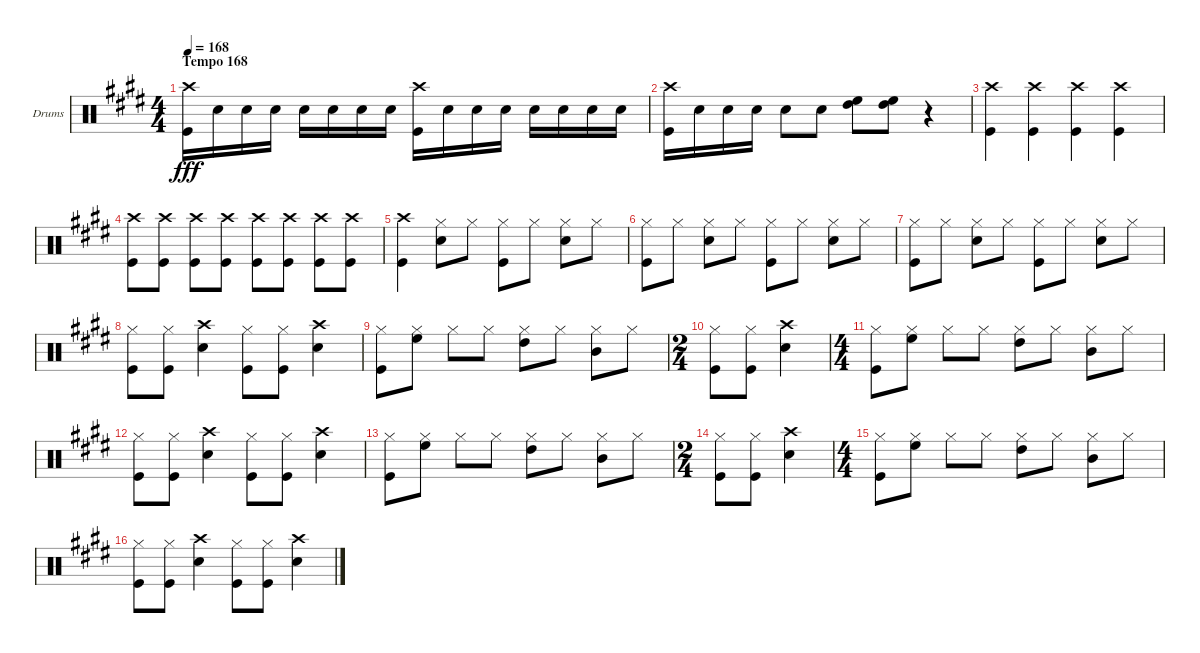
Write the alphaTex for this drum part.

\bracketExtendMode groupsimilarinstruments
\firstSystemTrackNameOrientation horizontal
\otherSystemsTrackNameOrientation horizontal
\track ("Drumkit" "Drums") {instrument percussion}
\staff {score}
\articulation defaults
\ts (4 4)
\section ("" "Tempo 168")
\tempo 168
\clef neutral
\scale
1.06557
\ks e
("Kick (hit)" "Crash high (hit)").16{dy fff} "Snare (hit) 2".16 "Snare (hit) 2".16 "Snare (hit) 2".16 "Snare (hit) 2".16 "Snare (hit) 2".16 "Snare (hit) 2".16 "Snare (hit) 2".16 ("Kick (hit)" "Crash high (hit)").16 "Snare (hit) 2".16 "Snare (hit) 2".16 "Snare (hit) 2".16 "Snare (hit) 2".16 "Snare (hit) 2".16 "Snare (hit) 2".16 "Snare (hit) 2".16 |
\scale
0.934426 ("Kick (hit)" "Crash high (hit)").16 "Snare (hit) 2".16 "Snare (hit) 2".16 "Snare (hit) 2".16 "Snare (hit) 2".8 "Snare (hit) 2".8 ("High Floor Tom (hit)" "High Tom (hit)").8 ("High Floor Tom (hit)" "High Tom (hit)").8 r.4 |
\scale
1.06557 ("Crash high (hit)" "Kick (hit)").4 ("Crash high (hit)" "Kick (hit)").4 ("Crash high (hit)" "Kick (hit)").4 ("Crash high (hit)" "Kick (hit)").4 |
\scale
0.934426 ("Kick (hit)" "Crash high (hit)").8 ("Kick (hit)" "Crash high (hit)").8 ("Kick (hit)" "Crash high (hit)").8 ("Kick (hit)" "Crash high (hit)").8 ("Kick (hit)" "Crash high (hit)").8 ("Kick (hit)" "Crash high (hit)").8 ("Kick (hit)" "Crash high (hit)").8 ("Kick (hit)" "Crash high (hit)").8 |
\scale
1.06557 ("Crash high (hit)" "Kick (hit)").4 ("Hi-Hat (closed)" "Snare (hit) 2").8 "Hi-Hat (closed)".8 ("Kick (hit)" "Hi-Hat (closed)").8 "Hi-Hat (closed)".8 ("Snare (hit) 2" "Hi-Hat (closed)").8 "Hi-Hat (closed)".8 |
\scale
0.934426 ("Kick (hit)" "Hi-Hat (closed)").8 "Hi-Hat (closed)".8 ("Snare (hit) 2" "Hi-Hat (closed)").8 "Hi-Hat (closed)".8 ("Kick (hit)" "Hi-Hat (closed)").8 "Hi-Hat (closed)".8 ("Snare (hit) 2" "Hi-Hat (closed)").8 "Hi-Hat (closed)".8 |
\scale
1.06557 ("Kick (hit)" "Hi-Hat (closed)").8 "Hi-Hat (closed)".8 ("Snare (hit) 2" "Hi-Hat (closed)").8 "Hi-Hat (closed)".8 ("Kick (hit)" "Hi-Hat (closed)").8 "Hi-Hat (closed)".8 ("Snare (hit) 2" "Hi-Hat (closed)").8 "Hi-Hat (closed)".8 |
\scale
0.934426 ("Kick (hit)" "Hi-Hat (closed)").8 ("Kick (hit)" "Hi-Hat (closed)").8 ("Snare (hit) 2" "Crash high (hit)").4 ("Hi-Hat (closed)" "Kick (hit)").8 ("Hi-Hat (closed)" "Kick (hit)").8 ("Crash high (hit)" "Snare (hit) 2").4 |
\scale
1.06557 ("Hi-Hat (closed)" "Kick (hit)").8 ("High Floor Tom (hit)" "Hi-Hat (closed)").8 "Hi-Hat (closed)".8 "Hi-Hat (closed)".8 ("High Tom (hit)" "Hi-Hat (closed)").8 "Hi-Hat (closed)".8 ("Mid Tom (hit)" "Hi-Hat (closed)").8 "Hi-Hat (closed)".8 |
\ts (2 4)
\scale
0.934426 ("Kick (hit)" "Hi-Hat (closed)").8 ("Kick (hit)" "Hi-Hat (closed)").8 ("Snare (hit) 2" "Crash high (hit)").4 |
\ts (4 4)
\scale
1.09584 ("Hi-Hat (closed)" "Kick (hit)").8 ("High Floor Tom (hit)" "Hi-Hat (closed)").8 "Hi-Hat (closed)".8 "Hi-Hat (closed)".8 ("High Tom (hit)" "Hi-Hat (closed)").8 "Hi-Hat (closed)".8 ("Mid Tom (hit)" "Hi-Hat (closed)").8 "Hi-Hat (closed)".8 |
\scale
0.904161 ("Hi-Hat (closed)" "Kick (hit)").8 ("Hi-Hat (closed)" "Kick (hit)").8 ("Snare (hit) 2" "Crash high (hit)").4 ("Kick (hit)" "Hi-Hat (closed)").8 ("Kick (hit)" "Hi-Hat (closed)").8 ("Crash high (hit)" "Snare (hit) 2").4 |
\scale
1.06557 ("Hi-Hat (closed)" "Kick (hit)").8 ("High Floor Tom (hit)" "Hi-Hat (closed)").8 "Hi-Hat (closed)".8 "Hi-Hat (closed)".8 ("High Tom (hit)" "Hi-Hat (closed)").8 "Hi-Hat (closed)".8 ("Mid Tom (hit)" "Hi-Hat (closed)").8 "Hi-Hat (closed)".8 |
\ts (2 4)
\scale
0.934426 ("Hi-Hat (closed)" "Kick (hit)").8 ("Hi-Hat (closed)" "Kick (hit)").8 ("Crash high (hit)" "Snare (hit) 2").4 |
\ts (4 4)
\scale
1.09584 ("Hi-Hat (closed)" "Kick (hit)").8 ("High Floor Tom (hit)" "Hi-Hat (closed)").8 "Hi-Hat (closed)".8 "Hi-Hat (closed)".8 ("High Tom (hit)" "Hi-Hat (closed)").8 "Hi-Hat (closed)".8 ("Mid Tom (hit)" "Hi-Hat (closed)").8 "Hi-Hat (closed)".8 |
\scale
0.904161 ("Hi-Hat (closed)" "Kick (hit)").8 ("Hi-Hat (closed)" "Kick (hit)").8 ("Snare (hit) 2" "Crash high (hit)").4 ("Kick (hit)" "Hi-Hat (closed)").8 ("Kick (hit)" "Hi-Hat (closed)").8 ("Crash high (hit)" "Snare (hit) 2").4
